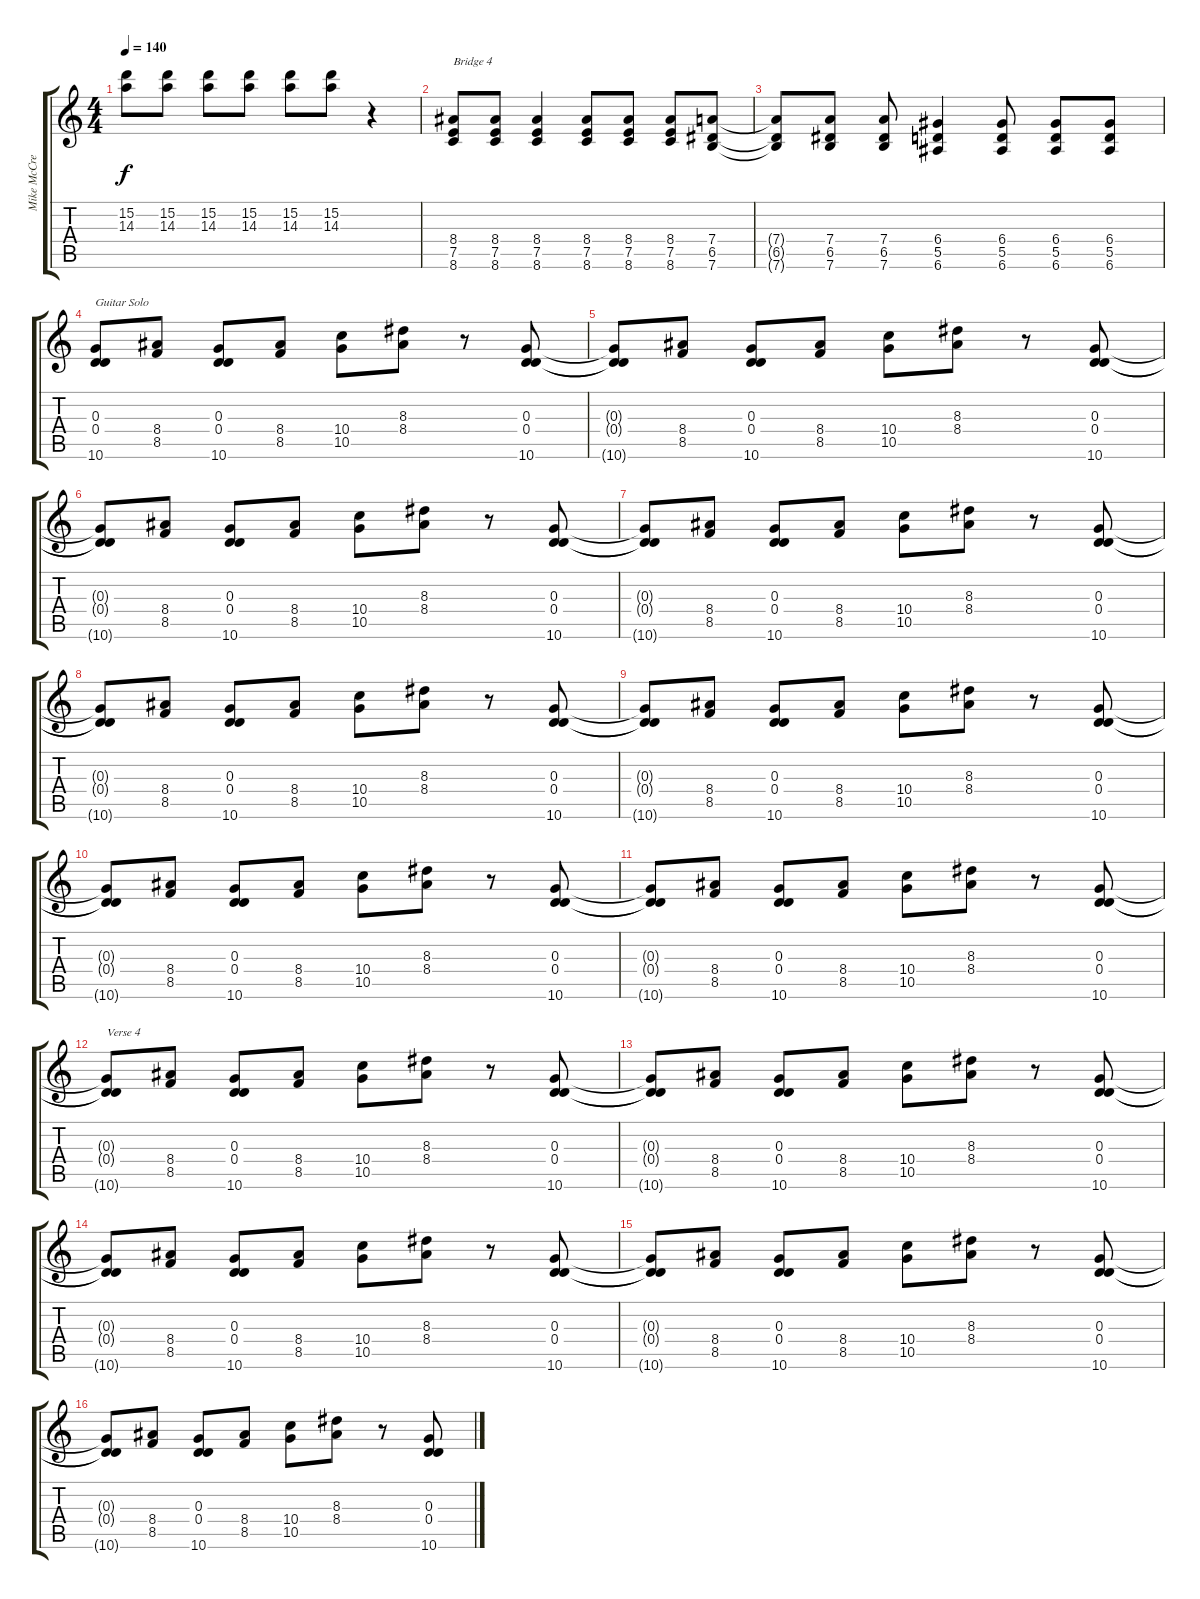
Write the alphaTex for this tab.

\track ("Mike McCready" "Mike McCre") {instrument distortionguitar}
\staff {score tabs}
\tuning (E4 B3 G3 D3 A2 E2) {hide}
\ts (4 4)
\tempo 140
\clef g2
\ks c
(15.2 14.3).8{dy f} (15.2 14.3).8 (15.2 14.3).8 (15.2 14.3).8 (15.2 14.3).8 (15.2 14.3).8 r.4 |
(8.4 7.5 8.6).8{txt "Bridge 4"} (8.4 7.5 8.6).8 (8.4 7.5 8.6).4 (8.4 7.5 8.6).8 (8.4 7.5 8.6).8 (8.4 7.5 8.6).8 (7.4 6.5 7.6).8 |
(7.4{t} 6.5{t} 7.6{t}).8 (7.4 6.5 7.6).8 (7.4 6.5 7.6).8 (6.4 5.5 6.6).4 (6.4 5.5 6.6).8 (6.4 5.5 6.6).8 (6.4 5.5 6.6).8 |
(0.3 0.4 10.6).8{txt "Guitar Solo"} (8.4 8.5).8 (0.3 0.4 10.6).8 (8.4 8.5).8 (10.4 10.5).8 (8.3 8.4).8 r.8 (0.3 0.4 10.6).8 |
(0.3{t} 0.4{t} 10.6{t}).8 (8.4 8.5).8 (0.3 0.4 10.6).8 (8.4 8.5).8 (10.4 10.5).8 (8.3 8.4).8 r.8 (0.3 0.4 10.6).8 |
(0.3{t} 0.4{t} 10.6{t}).8 (8.4 8.5).8 (0.3 0.4 10.6).8 (8.4 8.5).8 (10.4 10.5).8 (8.3 8.4).8 r.8 (0.3 0.4 10.6).8 |
(0.3{t} 0.4{t} 10.6{t}).8 (8.4 8.5).8 (0.3 0.4 10.6).8 (8.4 8.5).8 (10.4 10.5).8 (8.3 8.4).8 r.8 (0.3 0.4 10.6).8 |
(0.3{t} 0.4{t} 10.6{t}).8 (8.4 8.5).8 (0.3 0.4 10.6).8 (8.4 8.5).8 (10.4 10.5).8 (8.3 8.4).8 r.8 (0.3 0.4 10.6).8 |
(0.3{t} 0.4{t} 10.6{t}).8 (8.4 8.5).8 (0.3 0.4 10.6).8 (8.4 8.5).8 (10.4 10.5).8 (8.3 8.4).8 r.8 (0.3 0.4 10.6).8 |
(0.3{t} 0.4{t} 10.6{t}).8 (8.4 8.5).8 (0.3 0.4 10.6).8 (8.4 8.5).8 (10.4 10.5).8 (8.3 8.4).8 r.8 (0.3 0.4 10.6).8 |
(0.3{t} 0.4{t} 10.6{t}).8 (8.4 8.5).8 (0.3 0.4 10.6).8 (8.4 8.5).8 (10.4 10.5).8 (8.3 8.4).8 r.8 (0.3 0.4 10.6).8 |
(0.3{t} 0.4{t} 10.6{t}).8{txt "Verse 4"} (8.4 8.5).8 (0.3 0.4 10.6).8 (8.4 8.5).8 (10.4 10.5).8 (8.3 8.4).8 r.8 (0.3 0.4 10.6).8 |
(0.3{t} 0.4{t} 10.6{t}).8 (8.4 8.5).8 (0.3 0.4 10.6).8 (8.4 8.5).8 (10.4 10.5).8 (8.3 8.4).8 r.8 (0.3 0.4 10.6).8 |
(0.3{t} 0.4{t} 10.6{t}).8 (8.4 8.5).8 (0.3 0.4 10.6).8 (8.4 8.5).8 (10.4 10.5).8 (8.3 8.4).8 r.8 (0.3 0.4 10.6).8 |
(0.3{t} 0.4{t} 10.6{t}).8 (8.4 8.5).8 (0.3 0.4 10.6).8 (8.4 8.5).8 (10.4 10.5).8 (8.3 8.4).8 r.8 (0.3 0.4 10.6).8 |
(0.3{t} 0.4{t} 10.6{t}).8 (8.4 8.5).8 (0.3 0.4 10.6).8 (8.4 8.5).8 (10.4 10.5).8 (8.3 8.4).8 r.8 (0.3 0.4 10.6).8
